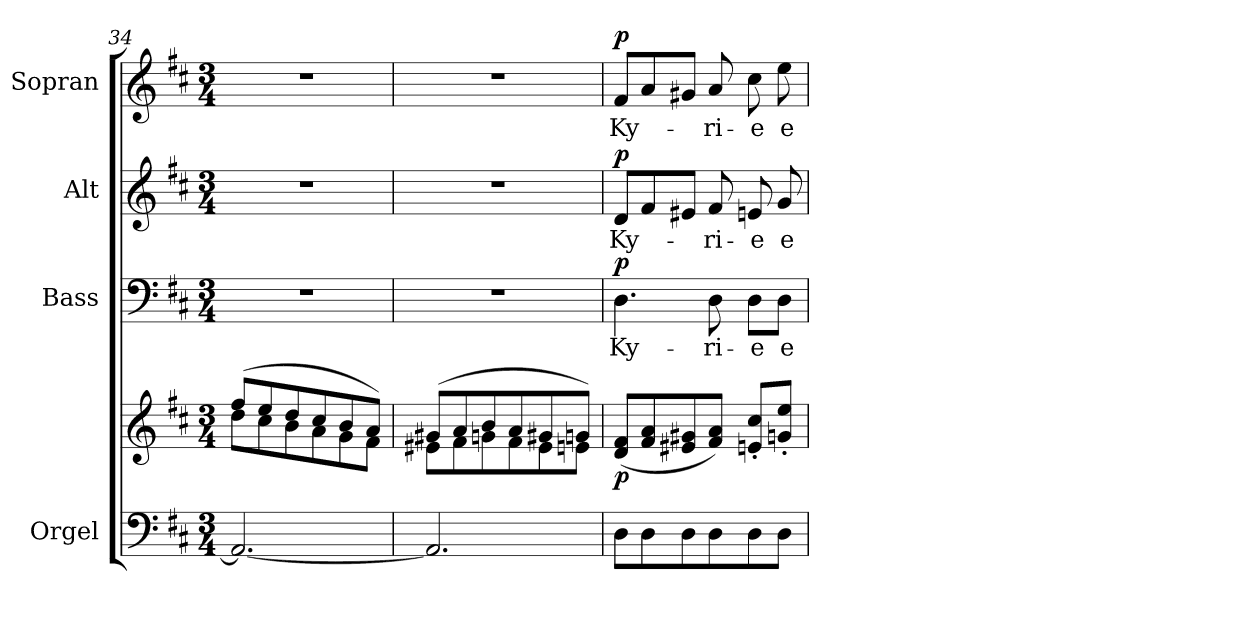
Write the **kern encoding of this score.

**kern	**kern	**dynam	**kern	**text	**dynam	**kern	**text	**dynam	**kern	**text	**dynam
*part4	*part4	*part4	*part3	*part3	*part3	*part2	*part2	*part2	*part1	*part1	*part1
*staff5	*staff4	*staff4/5	*staff3	*staff3	*staff3	*staff2	*staff2	*staff2	*staff1	*staff1	*staff1
*I"Orgel	*	*	*I"Bass	*	*	*I"Alt	*	*	*I"Sopran	*	*
*	*	*	*I'B.	*	*	*I'A.	*	*	*I'S.	*	*
!!LO:PB:g=z
*clefF4	*clefG2	*	*clefF4	*	*	*clefG2	*	*	*clefG2	*	*
*k[f#c#]	*k[f#c#]	*	*k[f#c#]	*	*	*k[f#c#]	*	*	*k[f#c#]	*	*
*D:	*D:	*	*D:	*	*	*D:	*	*	*D:	*	*
*M3/4	*M3/4	*	*M3/4	*	*	*M3/4	*	*	*M3/4	*	*
=34	=34	=34	=34	=34	=34	=34	=34	=34	=34	=34	=34
*	*^	*	*	*	*	*	*	*	*	*	*
2.AA/_	(>8ff#/L	8dd\L	.	2.r	.	.	2.r	.	.	2.r	.	.
.	8ee/	8cc#\	.	.	.	.	.	.	.	.	.	.
.	8dd/	8b\	.	.	.	.	.	.	.	.	.	.
.	8cc#/	8a\	.	.	.	.	.	.	.	.	.	.
.	8b/	8g\	.	.	.	.	.	.	.	.	.	.
.	8a/J)	8f#\J	.	.	.	.	.	.	.	.	.	.
=35	=35	=35	=35	=35	=35	=35	=35	=35	=35	=35	=35	=35
2.AA/]	(>8g#X/L	8e#X\L	.	2.r	.	.	2.r	.	.	2.r	.	.
.	8a/	8f#\	.	.	.	.	.	.	.	.	.	.
.	8b/	8g\	.	.	.	.	.	.	.	.	.	.
.	8a/	8f#\	.	.	.	.	.	.	.	.	.	.
.	8g#/	8e#\	.	.	.	.	.	.	.	.	.	.
.	8gn/J)	8en\J	.	.	.	.	.	.	.	.	.	.
=36	=36	=36	=36	=36	=36	=36	=36	=36	=36	=36	=36	=36
!	!	!	!LO:DY:b	!	!LO:LY:b	!LO:DY:a	!	!LO:LY:b	!LO:DY:a	!	!LO:LY:b	!LO:DY:a
*	*v	*v	*	*	*	*	*	*	*	*	*	*
8D\L	(<8d/ 8f#/L	p	4.D\	Ky-	p	8d/L	Ky-	p	8f#/L	Ky-	p
8D\	8f#/ 8a/	.	.	.	.	8f#/	.	.	8a/	.	.
8D\	8e#X/ 8g#X/	.	.	.	.	8e#X/J	.	.	8g#X/J	.	.
!	!	!	!	!LO:LY:b	!	!	!LO:LY:b	!	!	!LO:LY:b	!
8D\	8f#/ 8a/J)	.	8D\	-ri-	.	8f#/	-ri-	.	8a/	-ri-	.
!	!	!	!	!LO:LY:b	!	!	!LO:LY:b	!	!	!LO:LY:b	!
8D\	8en/'< 8cc#/'<L	.	8D\L	-e	.	8en/	-e	.	8cc#\	-e	.
!	!	!	!	!LO:LY:b	!	!	!LO:LY:b	!	!	!LO:LY:b	!
8D\J	8gn/'< 8ee/'<J	.	8D\J	e-	.	8g/	e-	.	8ee\	e-	.
=	=	=	=	=	=	=	=	=	=	=	=
*-	*-	*-	*-	*-	*-	*-	*-	*-	*-	*-	*-
